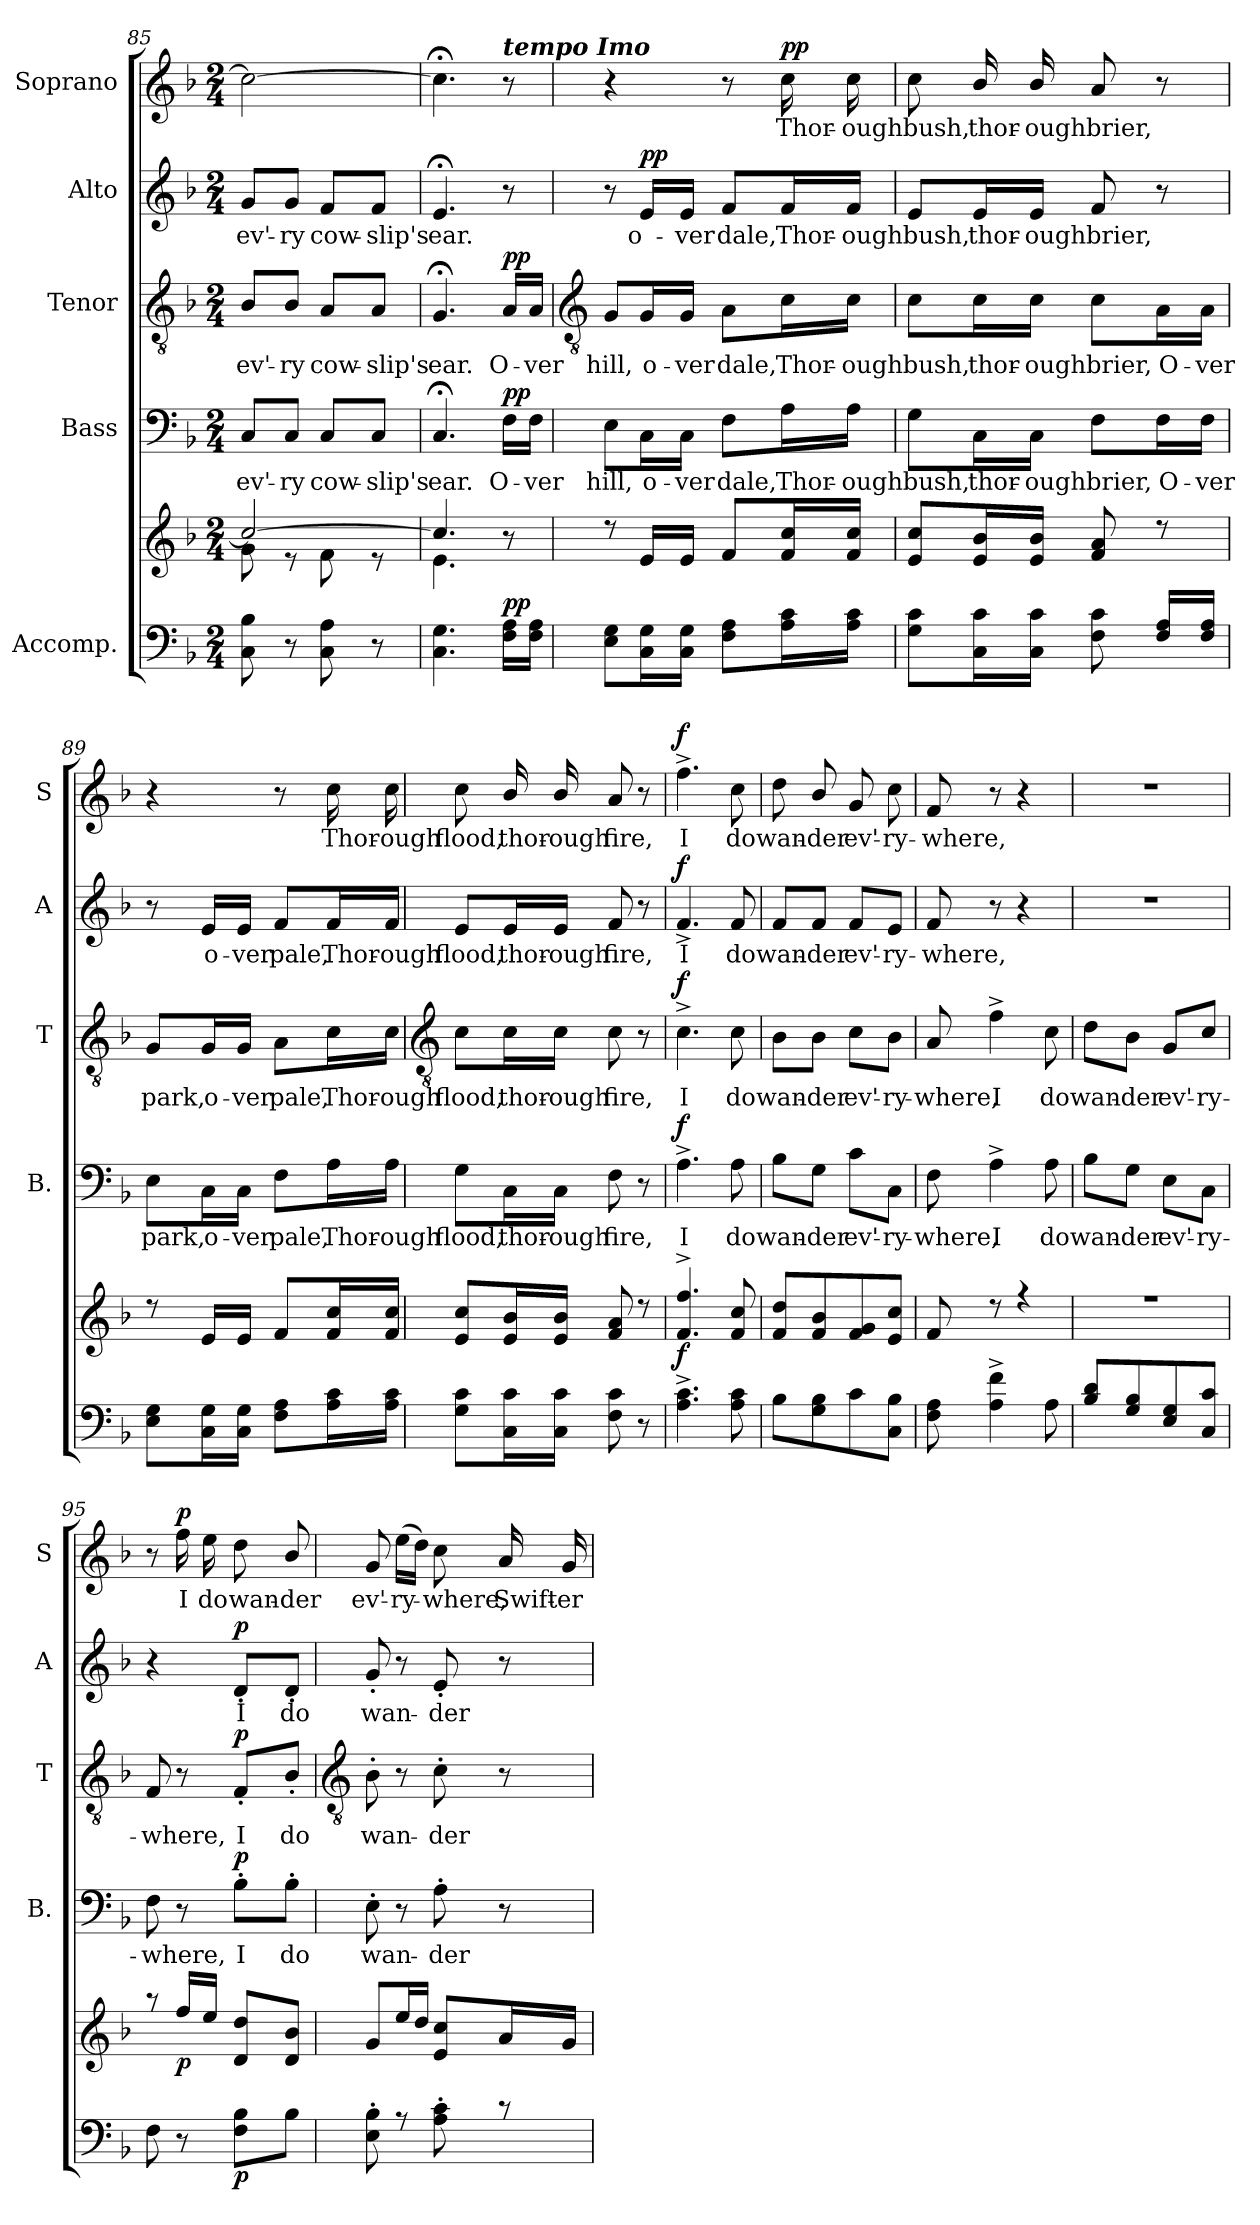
**kern	**kern	**dynam	**kern	**text	**dynam	**kern	**text	**dynam	**kern	**text	**dynam	**kern	**text	**dynam
*part5	*part5	*part5	*part4	*part4	*part4	*part3	*part3	*part3	*part2	*part2	*part2	*part1	*part1	*part1
*staff6	*staff5	*staff5/6	*staff4	*staff4	*staff4	*staff3	*staff3	*staff3	*staff2	*staff2	*staff2	*staff1	*staff1	*staff1
*I"Accomp.	*	*	*I"Bass	*	*	*I"Tenor	*	*	*I"Alto	*	*	*I"Soprano	*	*
*	*	*	*I'B.	*	*	*I'T	*	*	*I'A	*	*	*I'S	*	*
*clefF4	*clefG2	*	*clefF4	*	*	*clefGv2	*	*	*clefG2	*	*	*clefG2	*	*
*k[b-]	*k[b-]	*	*k[b-]	*	*	*k[b-]	*	*	*k[b-]	*	*	*k[b-]	*	*
*F:	*F:	*	*F:	*	*	*F:	*	*	*F:	*	*	*F:	*	*
*M2/4	*M2/4	*	*M2/4	*	*	*M2/4	*	*	*M2/4	*	*	*M2/4	*	*
=85	=85	=85	=85	=85	=85	=85	=85	=85	=85	=85	=85	=85	=85	=85
*	*^	*	*	*	*	*	*	*	*	*	*	*	*	*
!	!	!	!	!	!LO:LY:b	!	!	!LO:LY:b	!	!	!LO:LY:b	!	!	!	!
8C\ 8B-\	2cc/_	8g\	.	8C/L	ev'-	.	8B-/L	ev'-	.	8g/L	ev'-	.	2cc\_	.	.
!	!	!	!	!	!LO:LY:b	!	!	!LO:LY:b	!	!	!LO:LY:b	!	!	!	!
8r	.	8r	.	8C/J	-ry	.	8B-/J	-ry	.	8g/J	-ry	.	.	.	.
!	!	!	!	!	!LO:LY:b	!	!	!LO:LY:b	!	!	!LO:LY:b	!	!	!	!
8C\ 8A\	.	8f\	.	8C/L	cow-	.	8A/L	cow-	.	8f/L	cow-	.	.	.	.
!	!	!	!	!	!LO:LY:b	!	!	!LO:LY:b	!	!	!LO:LY:b	!	!	!	!
8r	.	8r	.	8C/J	-slip's	.	8A/J	-slip's	.	8f/J	-slip's	.	.	.	.
=86	=86	=86	=86	=86	=86	=86	=86	=86	=86	=86	=86	=86	=86	=86	=86
!	!	!	!	!	!LO:LY:b	!	!	!LO:LY:b	!	!	!LO:LY:b	!	!	!	!
4.C\ 4.G\	4.cc/]	4.e\	.	4.C;</	ear.	.	4.G;</	ear.	.	4.e;</	ear.	.	4.cc;<\]	.	.
!	!	!	!	!	!	!	!	!	!	!	!	!	!LO:TX:a:Bi:t=tempo Imo	!	!
!	!	!	!LO:DY:a=2	!	!LO:LY:b	!LO:DY:b	!	!LO:LY:b	!LO:DY:b	!	!	!	!	!	!
16F 16ALL	8ryy	8r	pp	16F\LL	O-	pp	16A/LL	O-	pp	8r	.	.	8r	.	.
!	!	!	!	!	!LO:LY:b	!	!	!LO:LY:b	!	!	!	!	!	!	!
16F 16AJJ	.	.	.	16F\JJ	-ver	.	16A/JJ	-ver	.	.	.	.	.	.	.
!!LO:LB:g=z
=87	=87	=87	=87	=87	=87	=87	=87	=87	=87	=87	=87	=87	=87	=87	=87
*	*	*	*	*	*	*	*clefGv2	*	*	*	*	*	*	*	*
!	!	!LO:N:vis=1	!	!	!LO:LY:b	!	!	!LO:LY:b	!	!	!	!	!	!	!
8E\ 8G\L	8r	2ryy	.	8E\L	hill,	.	8G/L	hill,	.	8r	.	.	4r	.	.
!	!	!	!	!	!LO:LY:b	!	!	!LO:LY:b	!	!	!LO:LY:b	!LO:DY:b	!	!	!
16C\ 16G\L	16e/LL	.	.	16C\L	o-	.	16G/L	o-	.	16e/LL	o-	pp	.	.	.
!	!	!	!	!	!LO:LY:b	!	!	!LO:LY:b	!	!	!LO:LY:b	!	!	!	!
16C\ 16G\JJ	16e/JJ	.	.	16C\JJ	-ver	.	16G/JJ	-ver	.	16e/JJ	-ver	.	.	.	.
!	!	!	!	!	!LO:LY:b	!	!	!LO:LY:b	!	!	!LO:LY:b	!	!	!	!
8F\ 8A\L	8f/L	.	.	8F\L	dale,	.	8A\L	dale,	.	8f/L	dale,	.	8r	.	.
!	!	!	!	!	!LO:LY:b	!	!	!LO:LY:b	!	!	!LO:LY:b	!	!	!LO:LY:b	!LO:DY:b
16A\ 16c\L	16f/ 16cc/L	.	.	16A\L	Thor-	.	16c\L	Thor-	.	16f/L	Thor-	.	16cc\	Thor-	pp
!	!	!	!	!	!LO:LY:b	!	!	!LO:LY:b	!	!	!LO:LY:b	!	!	!LO:LY:b	!
16A\ 16c\JJ	16f/ 16cc/JJ	.	.	16A\JJ	-ough	.	16c\JJ	-ough	.	16f/JJ	-ough	.	16cc\	-ough	.
=88	=88	=88	=88	=88	=88	=88	=88	=88	=88	=88	=88	=88	=88	=88	=88
!	!	!LO:N:vis=1	!	!	!LO:LY:b	!	!	!LO:LY:b	!	!	!LO:LY:b	!	!	!LO:LY:b	!
8G\ 8c\L	8e/ 8cc/L	2ryy	.	8G\L	bush,	.	8c\L	bush,	.	8e/L	bush,	.	8cc\	bush,	.
!	!	!	!	!	!LO:LY:b	!	!	!LO:LY:b	!	!	!LO:LY:b	!	!	!LO:LY:b	!
16C\ 16c\L	16e/ 16b-/L	.	.	16C\L	thor-	.	16c\L	thor-	.	16e/L	thor-	.	16b-/	thor-	.
!	!	!	!	!	!LO:LY:b	!	!	!LO:LY:b	!	!	!LO:LY:b	!	!	!LO:LY:b	!
16C\ 16c\JJ	16e/ 16b-/JJ	.	.	16C\JJ	-ough	.	16c\JJ	-ough	.	16e/JJ	-ough	.	16b-/	-ough	.
!	!	!	!	!	!LO:LY:b	!	!	!LO:LY:b	!	!	!LO:LY:b	!	!	!LO:LY:b	!
8F\ 8c\	8f/ 8a/	.	.	8F\L	brier,	.	8c\L	brier,	.	8f/	brier,	.	8a/	brier,	.
!	!	!	!	!	!LO:LY:b	!	!	!LO:LY:b	!	!	!	!	!	!	!
16F\ 16A\LL	8r	.	.	16F\L	O-	.	16A\L	O-	.	8r	.	.	8r	.	.
!	!	!	!	!	!LO:LY:b	!	!	!LO:LY:b	!	!	!	!	!	!	!
16F/ 16A/JJ	.	.	.	16F\JJ	-ver	.	16A\JJ	-ver	.	.	.	.	.	.	.
=89	=89	=89	=89	=89	=89	=89	=89	=89	=89	=89	=89	=89	=89	=89	=89
!	!	!LO:N:vis=1	!	!	!LO:LY:b	!	!	!LO:LY:b	!	!	!	!	!	!	!
8E\ 8G\L	8r	2ryy	.	8E\L	park,	.	8G/L	park,	.	8r	.	.	4r	.	.
!	!	!	!	!	!LO:LY:b	!	!	!LO:LY:b	!	!	!LO:LY:b	!	!	!	!
16C\ 16G\L	16e/LL	.	.	16C\L	o-	.	16G/L	o-	.	16e/LL	o-	.	.	.	.
!	!	!	!	!	!LO:LY:b	!	!	!LO:LY:b	!	!	!LO:LY:b	!	!	!	!
16C\ 16G\JJ	16e/JJ	.	.	16C\JJ	-ver	.	16G/JJ	-ver	.	16e/JJ	-ver	.	.	.	.
!	!	!	!	!	!LO:LY:b	!	!	!LO:LY:b	!	!	!LO:LY:b	!	!	!	!
8F\ 8A\L	8f/L	.	.	8F\L	pale,	.	8A\L	pale,	.	8f/L	pale,	.	8r	.	.
!	!	!	!	!	!LO:LY:b	!	!	!LO:LY:b	!	!	!LO:LY:b	!	!	!LO:LY:b	!
16A\ 16c\L	16f/ 16cc/L	.	.	16A\L	Thor-	.	16c\L	Thor-	.	16f/L	Thor-	.	16cc\	Thor-	.
!	!	!	!	!	!LO:LY:b	!	!	!LO:LY:b	!	!	!LO:LY:b	!	!	!LO:LY:b	!
16A\ 16c\JJ	16f/ 16cc/JJ	.	.	16A\JJ	-ough	.	16c\JJ	-ough	.	16f/JJ	-ough	.	16cc\	-ough	.
!!LO:LB:g=z
=90	=90	=90	=90	=90	=90	=90	=90	=90	=90	=90	=90	=90	=90	=90	=90
*	*	*	*	*	*	*	*clefGv2	*	*	*	*	*	*	*	*
!	!	!LO:N:vis=1	!	!	!LO:LY:b	!	!	!LO:LY:b	!	!	!LO:LY:b	!	!	!LO:LY:b	!
8G\ 8c\L	8e/ 8cc/L	2ryy	.	8G\L	flood,	.	8c\L	flood,	.	8e/L	flood,	.	8cc\	flood,	.
!	!	!	!	!	!LO:LY:b	!	!	!LO:LY:b	!	!	!LO:LY:b	!	!	!LO:LY:b	!
16C\ 16c\L	16e/ 16b-/L	.	.	16C\L	thor-	.	16c\L	thor-	.	16e/L	thor-	.	16b-/	thor-	.
!	!	!	!	!	!LO:LY:b	!	!	!LO:LY:b	!	!	!LO:LY:b	!	!	!LO:LY:b	!
16C\ 16c\JJ	16e/ 16b-/JJ	.	.	16C\JJ	-ough	.	16c\JJ	-ough	.	16e/JJ	-ough	.	16b-/	-ough	.
!	!	!	!	!	!LO:LY:b	!	!	!LO:LY:b	!	!	!LO:LY:b	!	!	!LO:LY:b	!
8F\ 8c\	8f/ 8a/	.	.	8F\	fire,	.	8c\	fire,	.	8f/	fire,	.	8a/	fire,	.
8r	8r	.	.	8r	.	.	8r	.	.	8r	.	.	8r	.	.
=91	=91	=91	=91	=91	=91	=91	=91	=91	=91	=91	=91	=91	=91	=91	=91
!	!	!LO:N:vis=1	!LO:DY:b	!	!LO:LY:b	!LO:DY:b	!	!LO:LY:b	!LO:DY:b	!	!LO:LY:b	!LO:DY:b	!	!LO:LY:b	!LO:DY:b
4.A\^ 4.c\^	4.f/^ 4.ff/^	2ryy	f	4.A^\	I	f	4.c^\	I	f	4.f^/	I	f	4.ff^\	I	f
!	!	!	!	!	!LO:LY:b	!	!	!LO:LY:b	!	!	!LO:LY:b	!	!	!LO:LY:b	!
8A\ 8c\	8f/ 8cc/	.	.	8A\	do	.	8c\	do	.	8f/	do	.	8cc\	do	.
=92	=92	=92	=92	=92	=92	=92	=92	=92	=92	=92	=92	=92	=92	=92	=92
!	!	!LO:N:vis=1	!	!	!LO:LY:b	!	!	!LO:LY:b	!	!	!LO:LY:b	!	!	!LO:LY:b	!
8B-\L	8f/ 8dd/L	2ryy	.	8B-\L	wan-	.	8B-\L	wan-	.	8f/L	wan-	.	8dd\	wan-	.
!	!	!	!	!	!LO:LY:b	!	!	!LO:LY:b	!	!	!LO:LY:b	!	!	!LO:LY:b	!
8G\ 8B-\	8f/ 8b-/	.	.	8G\J	-der	.	8B-\J	-der	.	8f/J	-der	.	8b-/	-der	.
!	!	!	!	!	!LO:LY:b	!	!	!LO:LY:b	!	!	!LO:LY:b	!	!	!LO:LY:b	!
8c\	8f/ 8g/	.	.	8c\L	ev'-	.	8c\L	ev'-	.	8f/L	ev'-	.	8g/	ev'-	.
!	!	!	!	!	!LO:LY:b	!	!	!LO:LY:b	!	!	!LO:LY:b	!	!	!LO:LY:b	!
8C\ 8B-\J	8e/ 8cc/J	.	.	8C\J	-ry-	.	8B-\J	-ry-	.	8e/J	-ry-	.	8cc\	-ry-	.
=93	=93	=93	=93	=93	=93	=93	=93	=93	=93	=93	=93	=93	=93	=93	=93
!	!	!LO:N:vis=1	!	!	!LO:LY:b	!	!	!LO:LY:b	!	!	!LO:LY:b	!	!	!LO:LY:b	!
8F\ 8A\	8f/	2ryy	.	8F\	-where,	.	8A/	-where,	.	8f/	-where,	.	8f/	-where,	.
!	!	!	!	!	!LO:LY:b	!	!	!LO:LY:b	!	!	!	!	!	!	!
4A\^ 4f\^	8r	.	.	4A^\	I	.	4f^\	I	.	8r	.	.	8r	.	.
.	4r	.	.	.	.	.	.	.	.	4r	.	.	4r	.	.
!	!	!	!	!	!LO:LY:b	!	!	!LO:LY:b	!	!	!	!	!	!	!
8A\	.	.	.	8A\	do	.	8c\	do	.	.	.	.	.	.	.
=94	=94	=94	=94	=94	=94	=94	=94	=94	=94	=94	=94	=94	=94	=94	=94
!	!LO:N:vis=1	!LO:N:vis=1	!	!	!LO:LY:b	!	!	!LO:LY:b	!	!LO:N:vis=1	!	!	!LO:N:vis=1	!	!
8B-/ 8d/L	2r	2ryy	.	8B-\L	wan-	.	8d\L	wan-	.	2r	.	.	2r	.	.
!	!	!	!	!	!LO:LY:b	!	!	!LO:LY:b	!	!	!	!	!	!	!
8G\ 8B-\	.	.	.	8G\J	-der	.	8B-\J	-der	.	.	.	.	.	.	.
!	!	!	!	!	!LO:LY:b	!	!	!LO:LY:b	!	!	!	!	!	!	!
8E\ 8G\	.	.	.	8E\L	ev'-	.	8G/L	ev'-	.	.	.	.	.	.	.
!	!	!	!	!	!LO:LY:b	!	!	!LO:LY:b	!	!	!	!	!	!	!
8C/ 8c/J	.	.	.	8C\J	-ry-	.	8c/J	-ry-	.	.	.	.	.	.	.
=95	=95	=95	=95	=95	=95	=95	=95	=95	=95	=95	=95	=95	=95	=95	=95
!	!	!LO:N:vis=1	!	!	!LO:LY:b	!	!	!LO:LY:b	!	!	!	!	!	!	!
8F	8r	2ryy	.	8F\	-where,	.	8F/	-where,	.	4r	.	.	8r	.	.
!	!	!	!LO:DY:b	!	!	!	!	!	!	!	!	!	!	!LO:LY:b	!LO:DY:b
8r	16ff/LL	.	p	8r	.	.	8r	.	.	.	.	.	16ff\	I	p
!	!	!	!	!	!	!	!	!	!	!	!	!	!	!LO:LY:b	!
.	16ee/JJ	.	.	.	.	.	.	.	.	.	.	.	16ee\	do	.
!	!	!	!LO:DY:b=2	!	!LO:LY:b	!LO:DY:b	!	!LO:LY:b	!LO:DY:b	!	!LO:LY:b	!LO:DY:b	!	!LO:LY:b	!
8F\ 8B-\L	8d/ 8dd/L	.	p	8B-'\L	I	p	8F'/L	I	p	8d'/L	I	p	8dd\	wan-	.
!	!	!	!	!	!LO:LY:b	!	!	!LO:LY:b	!	!	!LO:LY:b	!	!	!LO:LY:b	!
8B-\J	8d/ 8b-/J	.	.	8B-'\J	do	.	8B-'/J	do	.	8d'/J	do	.	8b-/	-der	.
!!LO:LB:g=z
=96	=96	=96	=96	=96	=96	=96	=96	=96	=96	=96	=96	=96	=96	=96	=96
*	*	*	*	*	*	*	*clefGv2	*	*	*	*	*	*	*	*
*^	*	*	*	*	*	*	*	*	*	*	*	*	*	*	*
!	!LO:N:vis=1	!	!LO:N:vis=1	!	!	!LO:LY:b	!	!	!LO:LY:b	!	!	!LO:LY:b	!	!	!LO:LY:b	!
8E\' 8B-\'	2ryy	8g/L	2ryy	.	8E'\	wan-	.	8B-'\	wan-	.	8g'/	wan-	.	8g/	ev'-	.
!	!	!	!	!	!	!	!	!	!	!	!	!	!	!	!LO:LY:b	!
8r	.	16ee/L	.	.	8r	.	.	8r	.	.	8r	.	.	(>16ee\LL	-ry-	.
.	.	16dd/JJ	.	.	.	.	.	.	.	.	.	.	.	16dd\JJ)	.	.
!	!	!	!	!	!	!LO:LY:b	!	!	!LO:LY:b	!	!	!LO:LY:b	!	!	!LO:LY:b	!
8A\' 8c\'	.	8e/ 8cc/L	.	.	8A'\	-der	.	8c'\	-der	.	8e'/	-der	.	8cc\	where,	.
!	!	!	!	!	!	!	!	!	!	!	!	!	!	!	!LO:LY:b	!
8r	.	16a/L	.	.	8r	.	.	8r	.	.	8r	.	.	16a/	Swift-	.
!	!	!	!	!	!	!	!	!	!	!	!	!	!	!	!LO:LY:b	!
.	.	16g/JJ	.	.	.	.	.	.	.	.	.	.	.	16g	-er	.
*v	*v	*	*	*	*	*	*	*	*	*	*	*	*	*	*	*
*	*v	*v	*	*	*	*	*	*	*	*	*	*	*	*	*
=	=	=	=	=	=	=	=	=	=	=	=	=	=	=
*-	*-	*-	*-	*-	*-	*-	*-	*-	*-	*-	*-	*-	*-	*-
